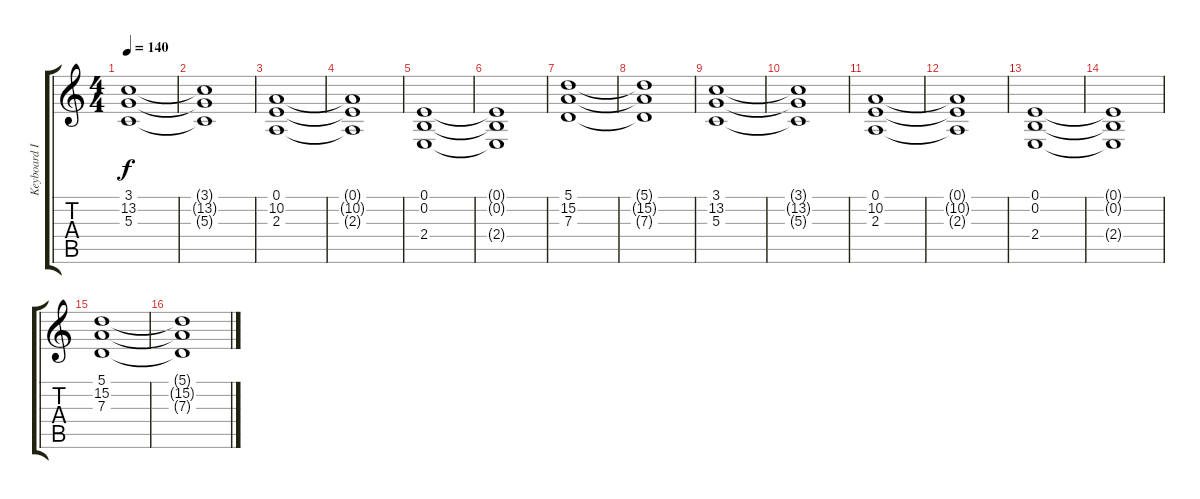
\track ("Keyboard I" "Keyboard I") {instrument stringensemble1}
\staff {score tabs}
\tuning (E4 B3 G3 D3 A2 E2) {hide}
\ts (4 4)
\tempo 140
\clef g2
\ks c
(3.1 13.2 5.3).1{dy f} |
(3.1{t} 13.2{t} 5.3{t}).1 |
(0.1 10.2 2.3).1 |
(0.1{t} 10.2{t} 2.3{t}).1 |
(0.1 0.2 2.4).1 |
(0.1{t} 0.2{t} 2.4{t}).1 |
(5.1 15.2 7.3).1 |
(5.1{t} 15.2{t} 7.3{t}).1 |
(3.1 13.2 5.3).1 |
(3.1{t} 13.2{t} 5.3{t}).1 |
(0.1 10.2 2.3).1 |
(0.1{t} 10.2{t} 2.3{t}).1 |
(0.1 0.2 2.4).1 |
(0.1{t} 0.2{t} 2.4{t}).1 |
(5.1 15.2 7.3).1 |
(5.1{t} 15.2{t} 7.3{t}).1
